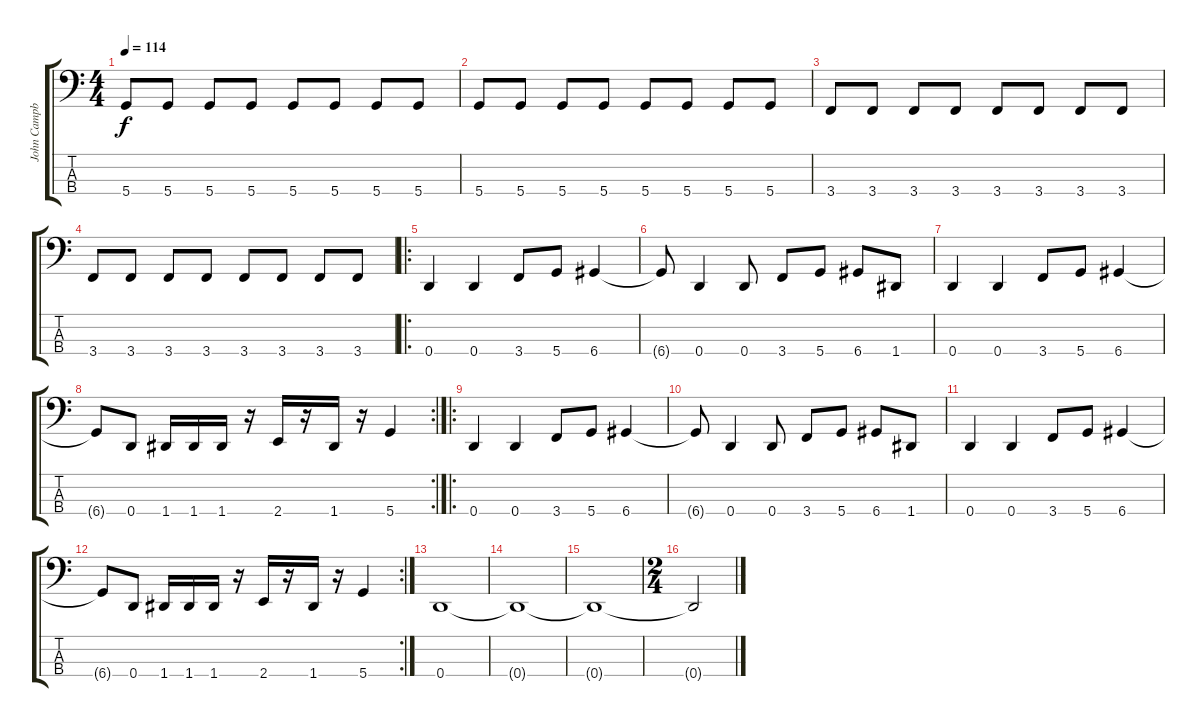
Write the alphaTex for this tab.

\track ("John Campbell" "John Campb") {instrument electricbassfinger}
\staff {score tabs}
\tuning (G2 D2 A1 D1) {hide}
\ts (4 4)
\tempo 114
\clef f4
\ks c
5.4.8{dy f} 5.4.8 5.4.8 5.4.8 5.4.8 5.4.8 5.4.8 5.4.8 |
5.4.8 5.4.8 5.4.8 5.4.8 5.4.8 5.4.8 5.4.8 5.4.8 |
3.4.8 3.4.8 3.4.8 3.4.8 3.4.8 3.4.8 3.4.8 3.4.8 |
3.4.8 3.4.8 3.4.8 3.4.8 3.4.8 3.4.8 3.4.8 3.4.8 |
\ro
0.4.4 0.4.4 3.4.8 5.4.8 6.4.4 |
6.4{t}.8 0.4.4 0.4.8 3.4.8 5.4.8 6.4.8 1.4.8 |
0.4.4 0.4.4 3.4.8 5.4.8 6.4.4 |
\rc 2
6.4{t}.8 0.4.8 1.4.16 1.4.16 1.4.16 r.16 2.4.16 r.16 1.4.16 r.16 5.4.4 |
\ro
0.4.4 0.4.4 3.4.8 5.4.8 6.4.4 |
6.4{t}.8 0.4.4 0.4.8 3.4.8 5.4.8 6.4.8 1.4.8 |
0.4.4 0.4.4 3.4.8 5.4.8 6.4.4 |
\rc 2
6.4{t}.8 0.4.8 1.4.16 1.4.16 1.4.16 r.16 2.4.16 r.16 1.4.16 r.16 5.4.4 |
0.4.1 |
0.4{t}.1 |
0.4{t}.1 |
\ts (2 4)
0.4{t}.2
